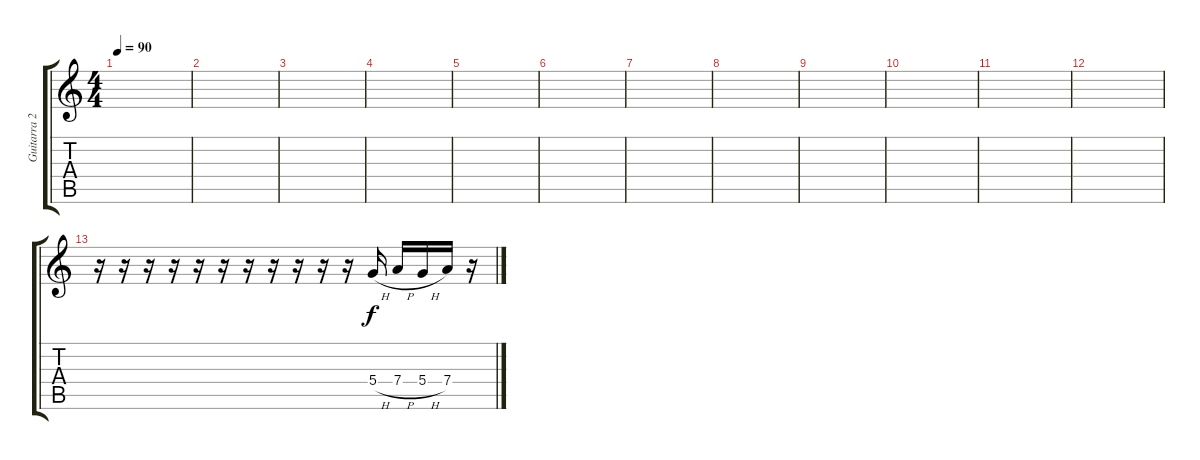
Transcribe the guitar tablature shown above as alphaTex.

\track ("Guitarra 2" "Guitarra 2") {instrument overdrivenguitar}
\staff {score tabs}
\tuning (E4 B3 G3 D3 A2 E2) {hide}
\ts (4 4)
\tempo 90
\clef g2
\ks c
|
|
|
|
|
|
|
|
|
|
|
|
r.16 r.16 r.16 r.16 r.16 r.16 r.16 r.16 r.16 r.16 r.16 5.4{h}.16 7.4{h}.16 5.4{h}.16 7.4.16 r.16
